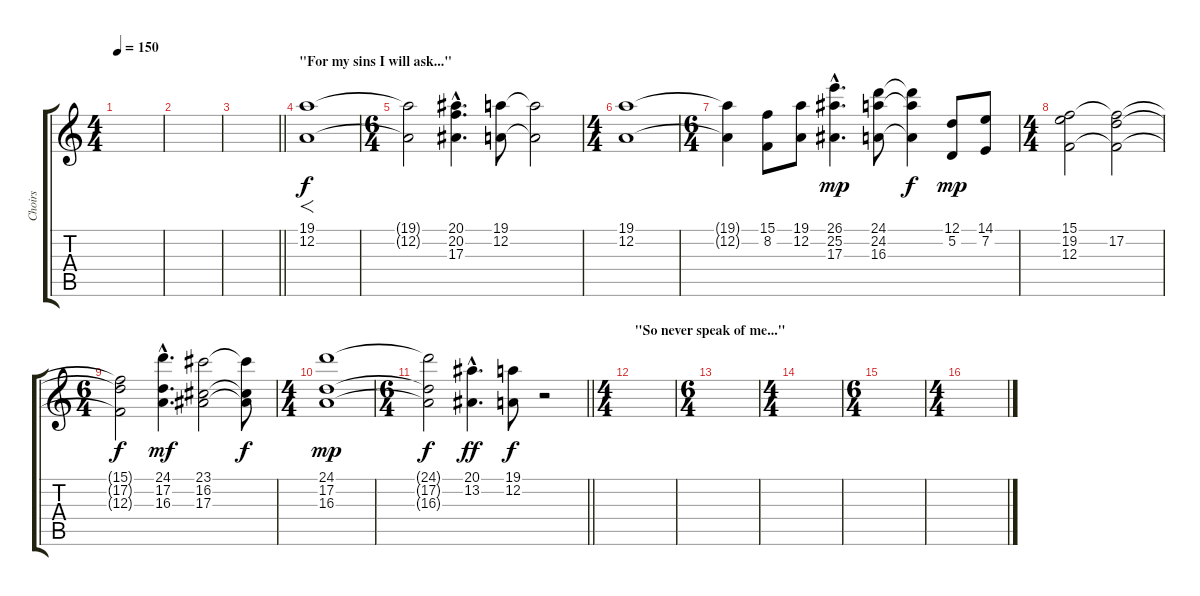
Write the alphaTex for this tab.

\track ("Choirs" "Choirs") {instrument choiraahs}
\staff {score tabs}
\tuning (D4 A3 F3 C3 G2 D2) {hide}
\ts (4 4)
\tempo 150
\clef g2
\ks c
|
|
\barLineRight lightlight
|
\section ("" "\"For my sins I will ask...\"")
(19.1 12.2).1{f} |
\ts (6 4)
(19.1{t} 12.2{t}).2 (20.1{hac} 20.2{hac} 17.3{hac}).4{d} (19.1 12.2).8 (19.1{t} 12.2{t}).2 |
\ts (4 4)
(19.1 12.2).1 |
\ts (6 4)
(19.1{t} 12.2{t}).4 (15.1 8.2).8 (19.1 12.2).8 (26.1{hac} 25.2{hac} 17.3{hac}).4{d dy mp} (24.1 24.2 16.3).8 (24.1{t} 24.2{t} 16.3{t}).4{dy f} (12.1 5.2).8{dy mp} (14.1 7.2).8 |
\ts (4 4)
(15.1 19.2 12.3).2 (15.1{t} 17.2 12.3{t}).2 |
\ts (6 4)
(15.1{t} 17.2{t} 12.3{t}).2{dy f} (24.1{hac} 17.2{hac} 16.3{hac}).4{d dy mf} (23.1 16.2 17.3).2 (23.1{t} 16.2{t} 17.3{t}).8{dy f} |
\ts (4 4)
(24.1 17.2 16.3).1{dy mp} |
\ts (6 4)
\barLineRight lightlight
(24.1{t} 17.2{t} 16.3{t}).2{dy f} (20.1{hac} 13.2{hac}).4{d dy ff} (19.1 12.2).8{dy f} r.2 |
\ts (4 4)
\section ("" "\"So never speak of me...\"")
|
\ts (6 4)
|
\ts (4 4)
|
\ts (6 4)
|
\ts (4 4)
